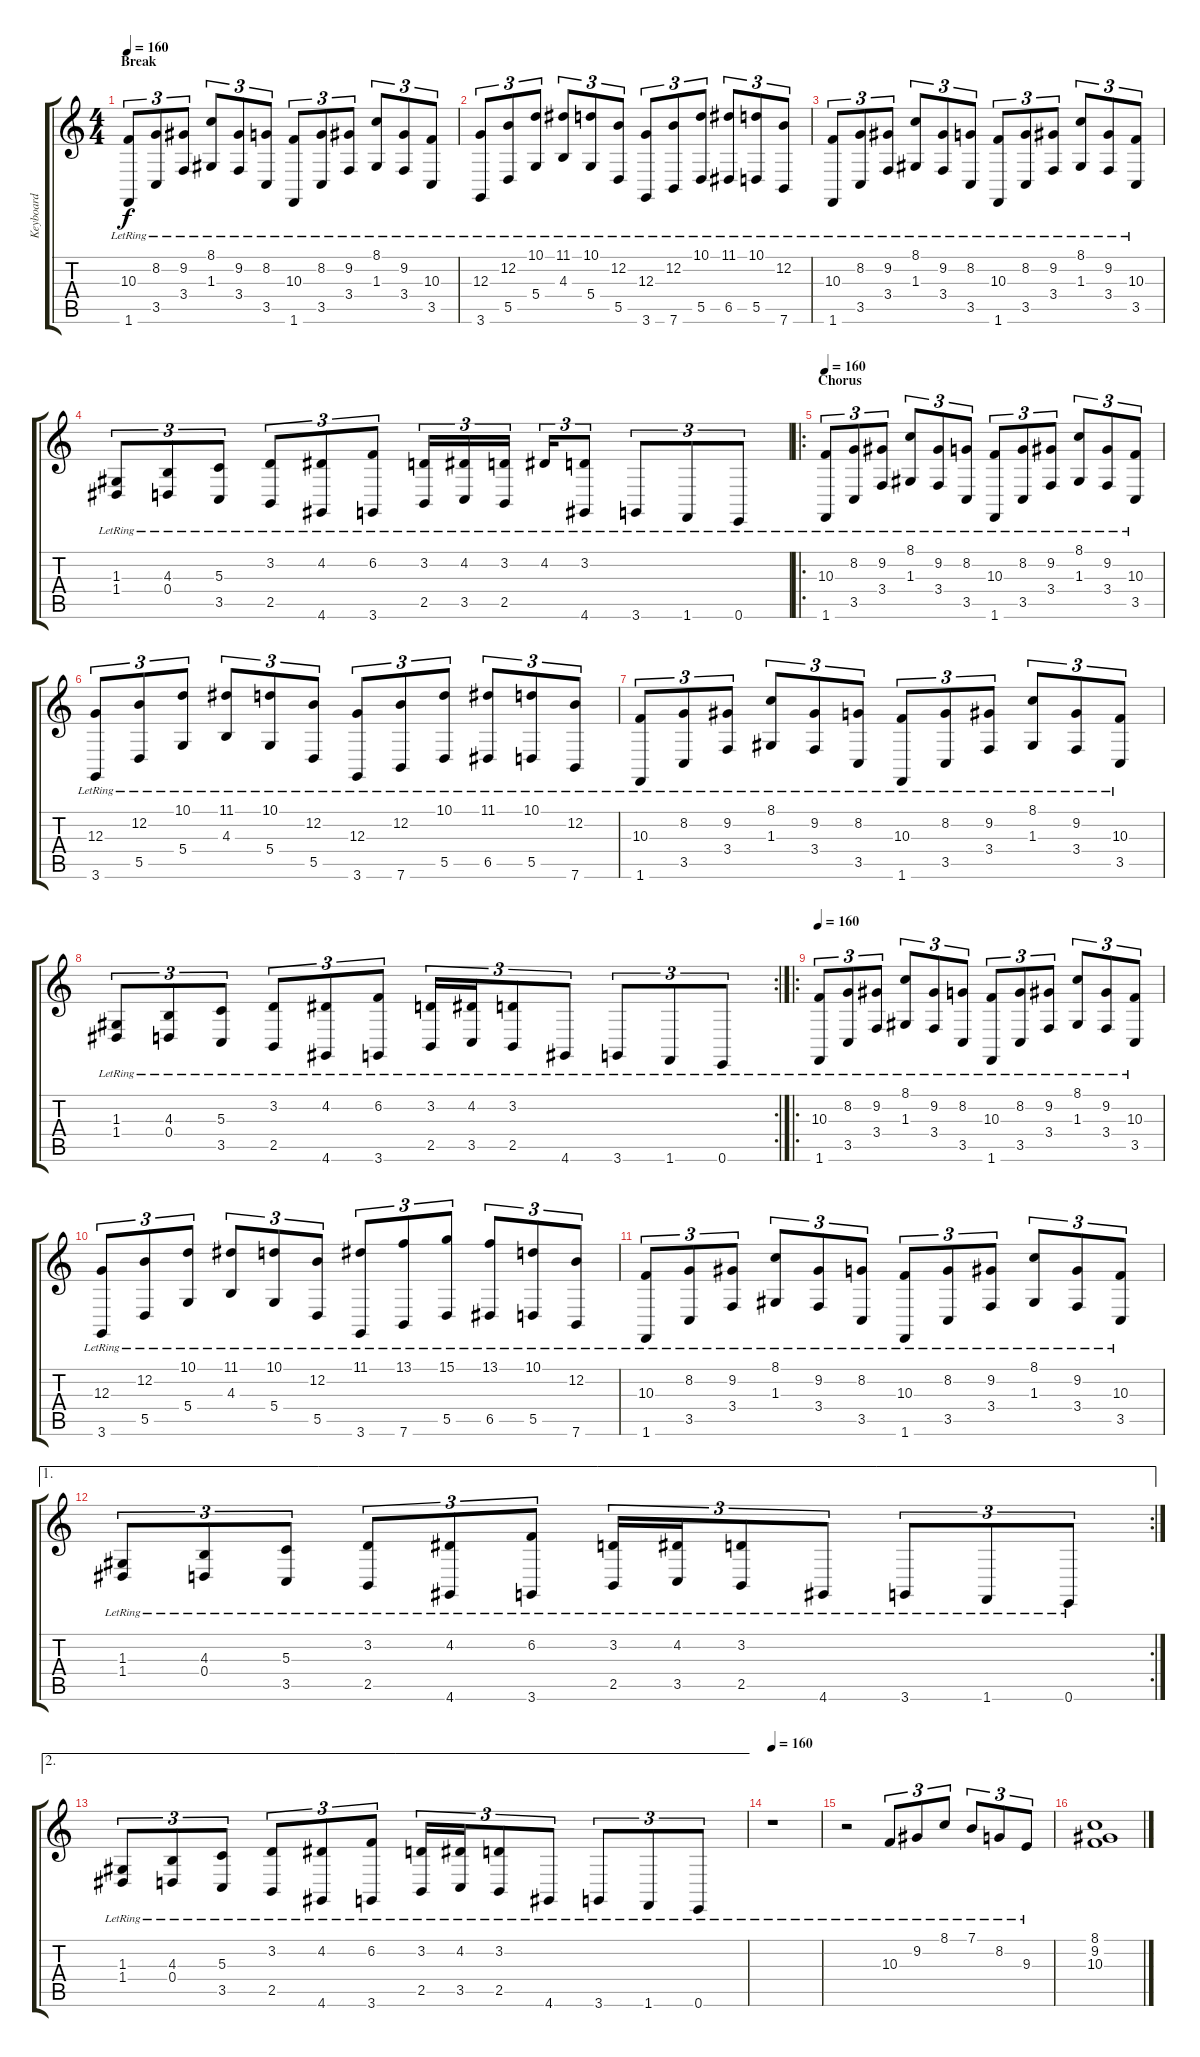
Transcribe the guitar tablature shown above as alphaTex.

\track ("Keyboard" "Keyboard") {instrument harpsichord}
\staff {score tabs}
\tuning (E4 B3 G3 D3 A2 E2) {hide}
\ts (4 4)
\section ("" "Break")
\tempo 160
\clef g2
\ks c
(10.3{lr} 1.6{lr}).8{tu (3 2) dy f} (8.2{lr} 3.5{lr}).8{tu (3 2)} (9.2{lr} 3.4{lr}).8{tu (3 2)} (8.1{lr} 1.3{lr}).8{tu (3 2)} (9.2{lr} 3.4{lr}).8{tu (3 2)} (8.2{lr} 3.5{lr}).8{tu (3 2)} (10.3{lr} 1.6{lr}).8{tu (3 2)} (8.2{lr} 3.5{lr}).8{tu (3 2)} (9.2{lr} 3.4{lr}).8{tu (3 2)} (8.1{lr} 1.3{lr}).8{tu (3 2)} (9.2{lr} 3.4{lr}).8{tu (3 2)} (10.3{lr} 3.5{lr}).8{tu (3 2)} |
(12.3{lr} 3.6{lr}).8{tu (3 2)} (12.2{lr} 5.5{lr}).8{tu (3 2)} (10.1{lr} 5.4{lr}).8{tu (3 2)} (11.1{lr} 4.3{lr}).8{tu (3 2)} (10.1{lr} 5.4{lr}).8{tu (3 2)} (12.2{lr} 5.5{lr}).8{tu (3 2)} (12.3{lr} 3.6{lr}).8{tu (3 2)} (12.2{lr} 7.6{lr}).8{tu (3 2)} (10.1{lr} 5.5{lr}).8{tu (3 2)} (11.1{lr} 6.5{lr}).8{tu (3 2)} (10.1{lr} 5.5{lr}).8{tu (3 2)} (12.2{lr} 7.6{lr}).8{tu (3 2)} |
(10.3{lr} 1.6{lr}).8{tu (3 2)} (8.2{lr} 3.5{lr}).8{tu (3 2)} (9.2{lr} 3.4{lr}).8{tu (3 2)} (8.1{lr} 1.3{lr}).8{tu (3 2)} (9.2{lr} 3.4{lr}).8{tu (3 2)} (8.2{lr} 3.5{lr}).8{tu (3 2)} (10.3{lr} 1.6{lr}).8{tu (3 2)} (8.2{lr} 3.5{lr}).8{tu (3 2)} (9.2{lr} 3.4{lr}).8{tu (3 2)} (8.1{lr} 1.3{lr}).8{tu (3 2)} (9.2{lr} 3.4{lr}).8{tu (3 2)} (10.3{lr} 3.5{lr}).8{tu (3 2)} |
(1.3{lr} 1.4{lr}).8{tu (3 2)} (4.3{lr} 0.4{lr}).8{tu (3 2)} (5.3{lr} 3.5{lr}).8{tu (3 2)} (3.2{lr} 2.5{lr}).8{tu (3 2)} (4.2{lr} 4.6{lr}).8{tu (3 2)} (6.2{lr} 3.6{lr}).8{tu (3 2)} (3.2{lr} 2.5{lr}).16{tu (3 2)} (4.2{lr} 3.5{lr}).16{tu (3 2)} (3.2{lr} 2.5{lr}).16{tu (3 2)} 4.2{lr}.16{tu (3 2)} (3.2{lr} 4.6{lr}).8{tu (3 2)} 3.6{lr}.8{tu (3 2)} 1.6{lr}.8{tu (3 2)} 0.6{lr}.8{tu (3 2)} |
\ro
\section ("" "Chorus")
\tempo 160
(10.3{lr} 1.6{lr}).8{tu (3 2)} (8.2{lr} 3.5{lr}).8{tu (3 2)} (9.2{lr} 3.4{lr}).8{tu (3 2)} (8.1{lr} 1.3{lr}).8{tu (3 2)} (9.2{lr} 3.4{lr}).8{tu (3 2)} (8.2{lr} 3.5{lr}).8{tu (3 2)} (10.3{lr} 1.6{lr}).8{tu (3 2)} (8.2{lr} 3.5{lr}).8{tu (3 2)} (9.2{lr} 3.4{lr}).8{tu (3 2)} (8.1{lr} 1.3{lr}).8{tu (3 2)} (9.2{lr} 3.4{lr}).8{tu (3 2)} (10.3{lr} 3.5{lr}).8{tu (3 2)} |
(12.3{lr} 3.6{lr}).8{tu (3 2)} (12.2{lr} 5.5{lr}).8{tu (3 2)} (10.1{lr} 5.4{lr}).8{tu (3 2)} (11.1{lr} 4.3{lr}).8{tu (3 2)} (10.1{lr} 5.4{lr}).8{tu (3 2)} (12.2{lr} 5.5{lr}).8{tu (3 2)} (12.3{lr} 3.6{lr}).8{tu (3 2)} (12.2{lr} 7.6{lr}).8{tu (3 2)} (10.1{lr} 5.5{lr}).8{tu (3 2)} (11.1{lr} 6.5{lr}).8{tu (3 2)} (10.1{lr} 5.5{lr}).8{tu (3 2)} (12.2{lr} 7.6{lr}).8{tu (3 2)} |
(10.3{lr} 1.6{lr}).8{tu (3 2)} (8.2{lr} 3.5{lr}).8{tu (3 2)} (9.2{lr} 3.4{lr}).8{tu (3 2)} (8.1{lr} 1.3{lr}).8{tu (3 2)} (9.2{lr} 3.4{lr}).8{tu (3 2)} (8.2{lr} 3.5{lr}).8{tu (3 2)} (10.3{lr} 1.6{lr}).8{tu (3 2)} (8.2{lr} 3.5{lr}).8{tu (3 2)} (9.2{lr} 3.4{lr}).8{tu (3 2)} (8.1{lr} 1.3{lr}).8{tu (3 2)} (9.2{lr} 3.4{lr}).8{tu (3 2)} (10.3{lr} 3.5{lr}).8{tu (3 2)} |
\rc 2
(1.3{lr} 1.4{lr}).8{tu (3 2)} (4.3{lr} 0.4{lr}).8{tu (3 2)} (5.3{lr} 3.5{lr}).8{tu (3 2)} (3.2{lr} 2.5{lr}).8{tu (3 2)} (4.2{lr} 4.6{lr}).8{tu (3 2)} (6.2{lr} 3.6{lr}).8{tu (3 2)} (3.2{lr} 2.5{lr}).16{tu (3 2)} (4.2{lr} 3.5{lr}).16{tu (3 2)} (3.2{lr} 2.5{lr}).8{tu (3 2)} 4.6{lr}.8{tu (3 2)} 3.6{lr}.8{tu (3 2)} 1.6{lr}.8{tu (3 2)} 0.6{lr}.8{tu (3 2)} |
\ro
\tempo 160
(10.3{lr} 1.6{lr}).8{tu (3 2)} (8.2{lr} 3.5{lr}).8{tu (3 2)} (9.2{lr} 3.4{lr}).8{tu (3 2)} (8.1{lr} 1.3{lr}).8{tu (3 2)} (9.2{lr} 3.4{lr}).8{tu (3 2)} (8.2{lr} 3.5{lr}).8{tu (3 2)} (10.3{lr} 1.6{lr}).8{tu (3 2)} (8.2{lr} 3.5{lr}).8{tu (3 2)} (9.2{lr} 3.4{lr}).8{tu (3 2)} (8.1{lr} 1.3{lr}).8{tu (3 2)} (9.2{lr} 3.4{lr}).8{tu (3 2)} (10.3{lr} 3.5{lr}).8{tu (3 2)} |
(12.3{lr} 3.6{lr}).8{tu (3 2)} (12.2{lr} 5.5{lr}).8{tu (3 2)} (10.1{lr} 5.4{lr}).8{tu (3 2)} (11.1{lr} 4.3{lr}).8{tu (3 2)} (10.1{lr} 5.4{lr}).8{tu (3 2)} (12.2{lr} 5.5{lr}).8{tu (3 2)} (11.1{lr} 3.6{lr}).8{tu (3 2)} (13.1{lr} 7.6{lr}).8{tu (3 2)} (15.1{lr} 5.5{lr}).8{tu (3 2)} (13.1{lr} 6.5{lr}).8{tu (3 2)} (10.1{lr} 5.5{lr}).8{tu (3 2)} (12.2{lr} 7.6{lr}).8{tu (3 2)} |
(10.3{lr} 1.6{lr}).8{tu (3 2)} (8.2{lr} 3.5{lr}).8{tu (3 2)} (9.2{lr} 3.4{lr}).8{tu (3 2)} (8.1{lr} 1.3{lr}).8{tu (3 2)} (9.2{lr} 3.4{lr}).8{tu (3 2)} (8.2{lr} 3.5{lr}).8{tu (3 2)} (10.3{lr} 1.6{lr}).8{tu (3 2)} (8.2{lr} 3.5{lr}).8{tu (3 2)} (9.2{lr} 3.4{lr}).8{tu (3 2)} (8.1{lr} 1.3{lr}).8{tu (3 2)} (9.2{lr} 3.4{lr}).8{tu (3 2)} (10.3{lr} 3.5{lr}).8{tu (3 2)} |
\ae 1
\rc 2
(1.3{lr} 1.4{lr}).8{tu (3 2)} (4.3{lr} 0.4{lr}).8{tu (3 2)} (5.3{lr} 3.5{lr}).8{tu (3 2)} (3.2{lr} 2.5{lr}).8{tu (3 2)} (4.2{lr} 4.6{lr}).8{tu (3 2)} (6.2{lr} 3.6{lr}).8{tu (3 2)} (3.2{lr} 2.5{lr}).16{tu (3 2)} (4.2{lr} 3.5{lr}).16{tu (3 2)} (3.2{lr} 2.5{lr}).8{tu (3 2)} 4.6{lr}.8{tu (3 2)} 3.6{lr}.8{tu (3 2)} 1.6{lr}.8{tu (3 2)} 0.6{lr}.8{tu (3 2)} |
\ae 2
(1.3{lr} 1.4{lr}).8{tu (3 2)} (4.3{lr} 0.4{lr}).8{tu (3 2)} (5.3{lr} 3.5{lr}).8{tu (3 2)} (3.2{lr} 2.5{lr}).8{tu (3 2)} (4.2{lr} 4.6{lr}).8{tu (3 2)} (6.2{lr} 3.6{lr}).8{tu (3 2)} (3.2{lr} 2.5{lr}).16{tu (3 2)} (4.2{lr} 3.5{lr}).16{tu (3 2)} (3.2{lr} 2.5{lr}).8{tu (3 2)} 4.6{lr}.8{tu (3 2)} 3.6{lr}.8{tu (3 2)} 1.6{lr}.8{tu (3 2)} 0.6{lr}.8{tu (3 2)} |
\tempo 160
r.1 |
r.2 10.3{lr}.8{tu (3 2)} 9.2{lr}.8{tu (3 2)} 8.1{lr}.8{tu (3 2)} 7.1{lr}.8{tu (3 2)} 8.2{lr}.8{tu (3 2)} 9.3{lr}.8{tu (3 2)} |
(8.1 9.2 10.3).1
